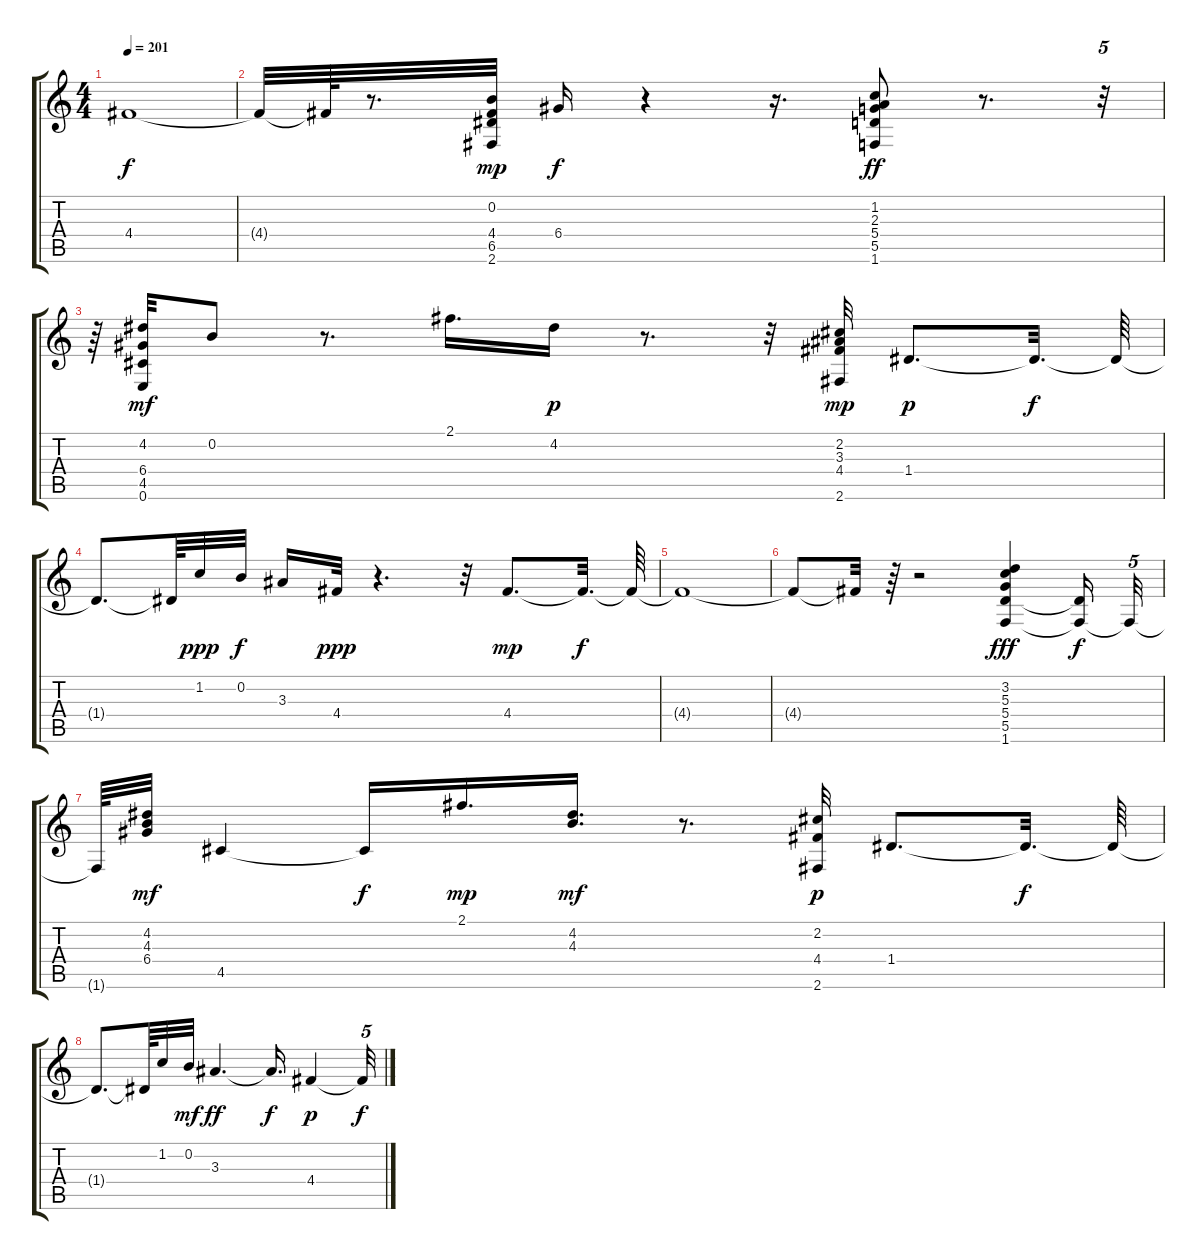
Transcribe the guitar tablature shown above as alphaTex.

\track "" {instrument electricguitarjazz}
\staff {score tabs}
\tuning (E4 B3 G3 D3 A2 E2) {hide}
\ts (4 4)
\tempo 201
\clef g2
\ks c
4.4{t}.1{dy f} |
4.4{t}.32 4.4{t}.64 r.8{d} (0.2 4.4 6.5 2.6).32{dy mp} 6.4.16{dy f} r.4 r.16{d} (1.2 2.3 5.4 5.5 1.6).8{dy ff} r.8{d} r.32{tu (5 4)} |
r.64 (4.2 6.4 4.5 0.6).32{dy mf} 0.2.8 r.8{d} 2.1.16{d} 4.2.16{dy p} r.8{d} r.32 (2.2 3.3 4.4 2.6).32{dy mp} 1.4.8{d dy p} 1.4{t}.32{d dy f} 1.4{t}.64 |
1.4{t}.8{d} 1.4{t}.64 1.2.32{dy ppp} 0.2.32{dy f} 3.3.16 4.4.32{dy ppp} r.4{d} r.32 4.4.8{d dy mp} 4.4{t}.32{d dy f} 4.4{t}.64 |
4.4{t}.1 |
4.4{t}.8 4.4{t}.32 r.64 r.2 (3.2 5.3 5.4 5.5 1.6).4{dy fff} (5.5{t} 1.6{t}).16{dy f} 1.6{t}.32{tu (5 4)} |
1.6{t}.64 (4.2 4.3 6.4).32{dy mf} 4.5.4 4.5{t}.16{dy f} 2.1.16{d dy mp} (4.2 4.3).16{d dy mf} r.8{d} (2.2 4.4 2.6).32{dy p} 1.4.8{d} 1.4{t}.32{d dy f} 1.4{t}.64 |
1.4{t}.8{d} 1.4{t}.64 1.2.32 0.2.32{dy mf} 3.3.4{d dy ff} 3.3{t}.16{d dy f} 4.4.4{dy p} 4.4{t}.32{tu (5 4) dy f}
